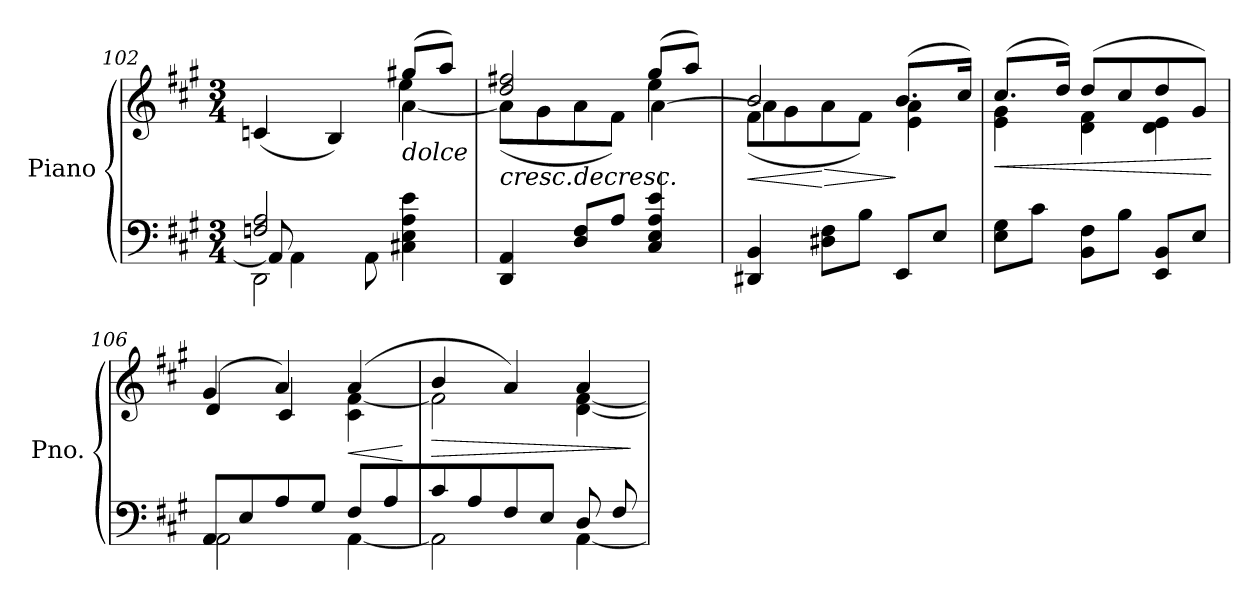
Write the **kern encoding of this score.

**kern	**kern	**dynam
*part1	*part1	*part1
*staff2	*staff1	*staff1/2
*I"Piano	*	*
*I'Pno.	*	*
*clefF4	*clefG2	*
*k[f#c#g#]	*k[f#c#g#]	*
*M3/4	*M3/4	*
=102	=102	=102
*^	*^	*
*	*^	*	*^	*
2Fn/ 2A/	2DD\	8AA/]	(4cn/	2ryy	2ryy	.
.	.	4AA\	.	.	.	.
.	.	.	4B/)	.	.	.
.	.	8AA\	.	.	.	.
!	!	!	!LO:TX:b:i:t=dolce	!	!	!
4ryy	4C#X\ 4E\ 4A\ 4e\	4ryy	(8gg#X/L	[4a\	4ee\	.
.	.	.	8aa/J)	.	.	.
*	*v	*v	*	*	*	*
=103	=103	=103	=103	=103	=103
!	!	!	!	!	!LO:HP:b
4DD/ 4AA/	2ryy	2dd/ 2ff#X/	(8a\L]	2ryy	<
.	.	.	8g#\	.	.
!	!	!	!	!	!LO:HP:b
8D/ 8F#/L	.	.	8a\	.	>
8A/J	.	.	8f#\J)	.	.
4C#/ 4E/ 4A/ 4e/	4ryy	(8gg#/L	4ee\	[4a\	.
.	.	8aa/J)	.	.	.
*v	*v	*	*	*	*
=104	=104	=104	=104	=104
!	!	!	!	!LO:HP:b
4DD#X/ 4BB/	2b/	(8f#\L	4a\]	<
.	.	8g#\	.	.
!	!	!	!	!LO:HP:n=1:b
8D#X\ 8F#\L	.	8a\	2ryy	[ >
8B\J	.	8f#\J)	.	.
8EE/L	(8.b/L	4e\ 4a\	.	]
8E/J	.	.	.	.
.	16cc#/Jk)	.	.	.
*	*v	*v	*v	*
!!LO:LB:g=z
=105	=105	=105
!	!	!LO:HP:b
*	*^	*
8E\ 8G#\L	(8.cc#/L	4e\ 4g#\	<
8c#\J	.	.	.
.	16dd/Jk)	.	.
8BB\ 8F#\L	(8dd/L	4d\ 4f#\	.
8B\J	8cc#/	.	.
8EE/ 8BB/L	8dd/	4d\ 4e\	.
8E/J	8g#/J)	.	.
*	*v	*v	*
.	.	[
=106	=106	=106
*^	*^	*
8AA/L	2AA\	(4g#/	4d/	.
8E/	.	.	.	.
8A/	.	4a/)	4c#/	.
8G#/J	.	.	.	.
!	!	!	!	!LO:HP:b
8F#/L	[4AA\	(4a/	4c#\ [4f#\	<
8A/	.	.	.	.
*v	*v	*	*	*
*	*v	*v	*
.	.	] [
=107	=107	=107
*^	*	*
!	!	!LO:TX:a:i:t=un poco animato	!
!	!	!	!LO:HP:b
*	*	*^	*
8c#/	2AA\]	4b/	2f#\]	>
8A/	.	.	.	.
8F#/	.	4a/)	.	[
8E/J	.	.	.	.
8D/L	[4AA\	4a/	[4d\ [4f#\	.
8F#/	.	.	.	.
*v	*v	*	*	*
*	*v	*v	*
.	.	]
=	=	=
*-	*-	*-
